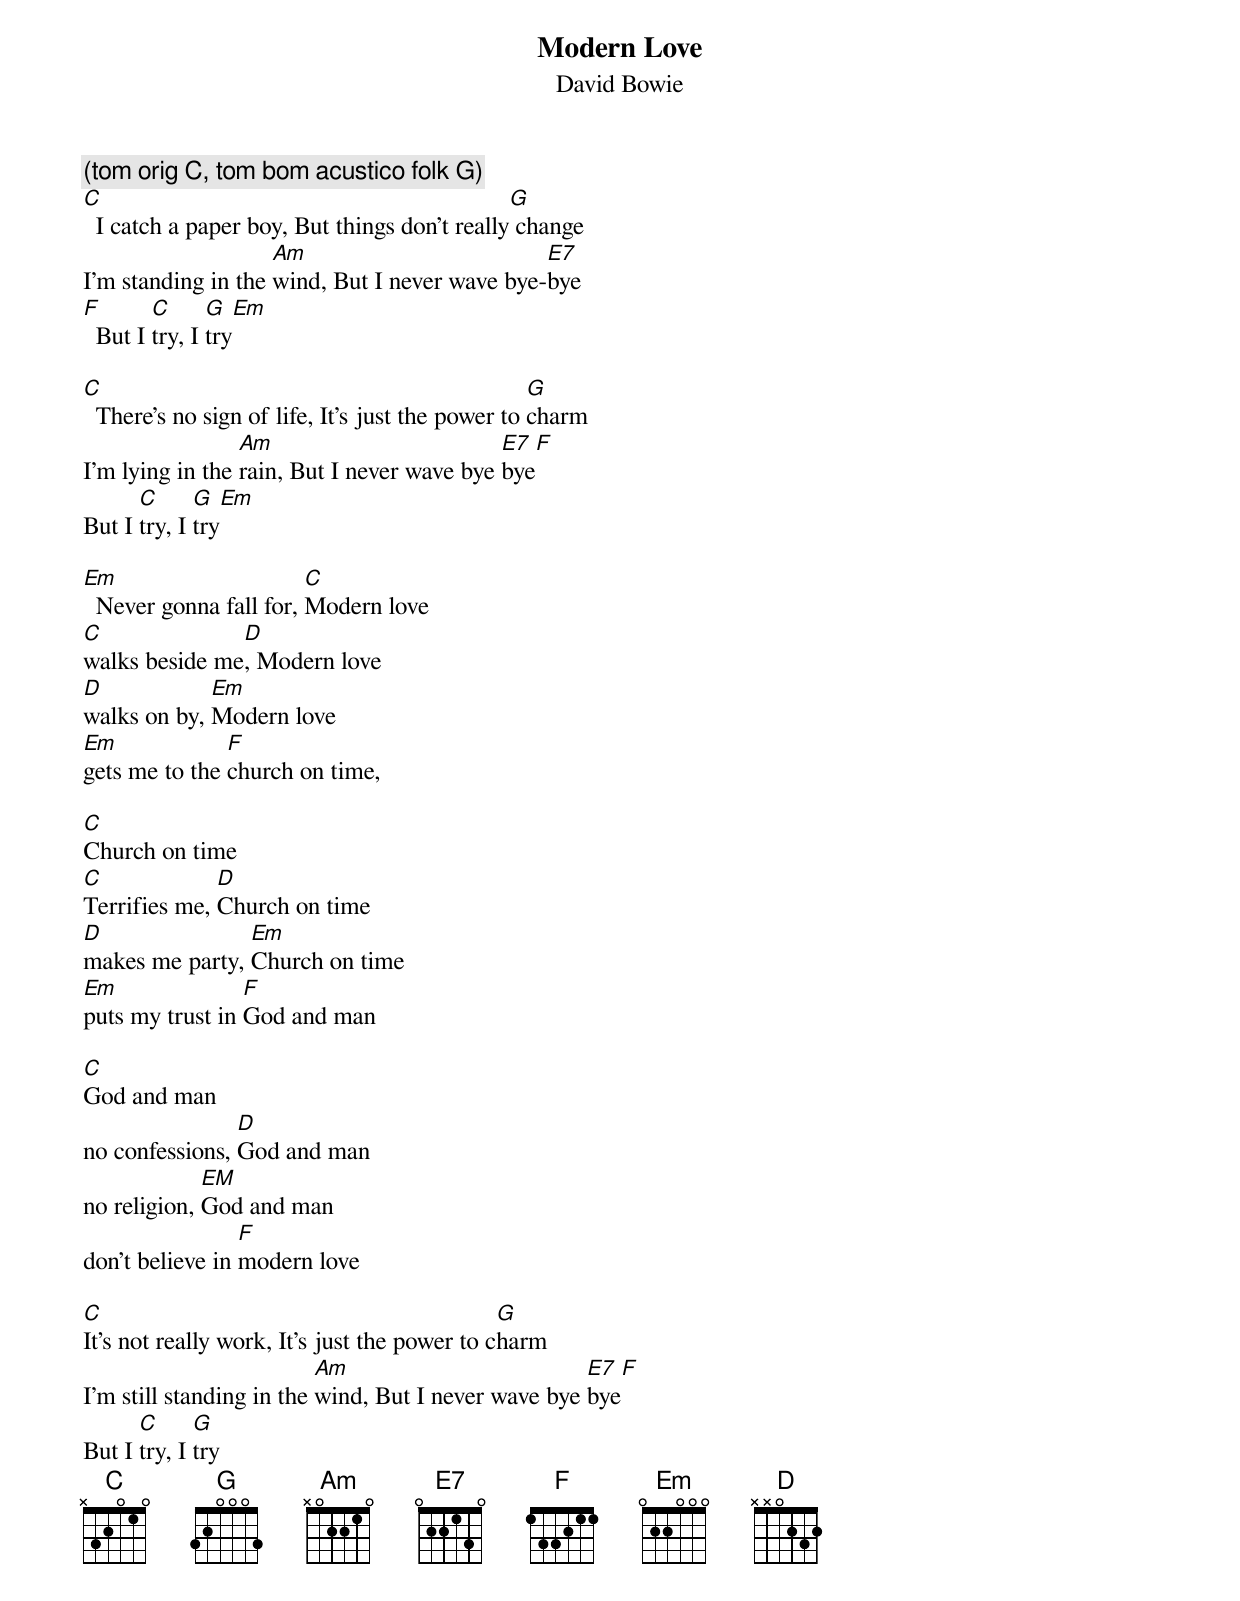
Modern Love
David Bowie

(tom orig C, tom bom acustico folk G)
C                                             G
  I catch a paper boy, But things don't really change
                    Am                         E7
I'm standing in the wind, But I never wave bye-bye
F       C      G       Em
  But I try, I try

C                                                 G
  There's no sign of life, It's just the power to charm
                 Am                         E7  F
I'm lying in the rain, But I never wave bye bye
      C      G    Em
But I try, I try

Em                      C
  Never gonna fall for, Modern love
C              D
walks beside me, Modern love
D            Em
walks on by, Modern love
Em             F
gets me to the church on time,

C
Church on time
C             D
Terrifies me, Church on time
D               Em
makes me party, Church on time
Em               F
puts my trust in God and man

C
God and man
                D
no confessions, God and man
             EM
no religion, God and man
                 F
don't believe in modern love

C                                             G
It's not really work, It's just the power to charm
                          Am                         E7   F
I'm still standing in the wind, But I never wave bye bye
      C      G
But I try, I try
